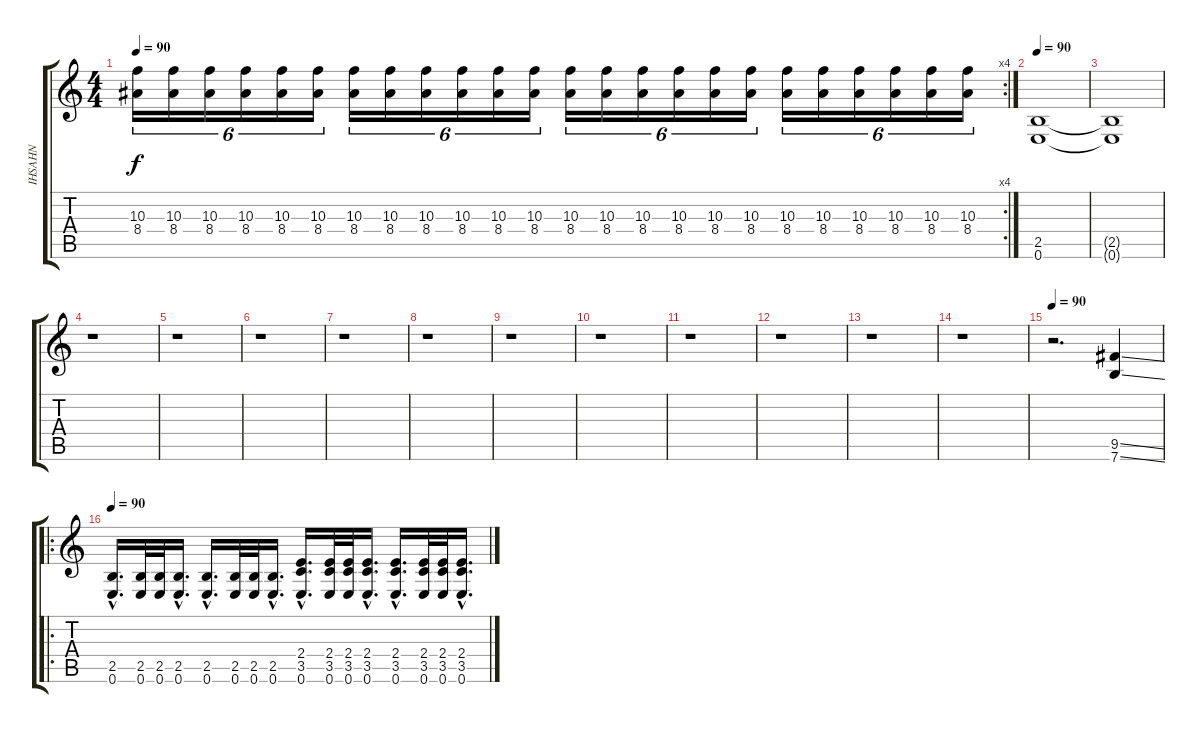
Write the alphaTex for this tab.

\track ("IHSAHN" "IHSAHN") {instrument distortionguitar}
\staff {score tabs}
\tuning (E4 B3 G3 D3 A2 E2) {hide}
\rc 4
\ts (4 4)
\tempo 90
\clef g2
\ks c
(10.3 8.4).16{tu (6 4) dy f} (10.3 8.4).16{tu (6 4)} (10.3 8.4).16{tu (6 4)} (10.3 8.4).16{tu (6 4)} (10.3 8.4).16{tu (6 4)} (10.3 8.4).16{tu (6 4)} (10.3 8.4).16{tu (6 4)} (10.3 8.4).16{tu (6 4)} (10.3 8.4).16{tu (6 4)} (10.3 8.4).16{tu (6 4)} (10.3 8.4).16{tu (6 4)} (10.3 8.4).16{tu (6 4)} (10.3 8.4).16{tu (6 4)} (10.3 8.4).16{tu (6 4)} (10.3 8.4).16{tu (6 4)} (10.3 8.4).16{tu (6 4)} (10.3 8.4).16{tu (6 4)} (10.3 8.4).16{tu (6 4)} (10.3 8.4).16{tu (6 4)} (10.3 8.4).16{tu (6 4)} (10.3 8.4).16{tu (6 4)} (10.3 8.4).16{tu (6 4)} (10.3 8.4).16{tu (6 4)} (10.3 8.4).16{tu (6 4)} |
\tempo 90
(2.5 0.6).1 |
(2.5{t} 0.6{t}).1 |
r.1 |
r.1 |
r.1 |
r.1 |
r.1 |
r.1 |
r.1 |
r.1 |
r.1 |
r.1 |
r.1 |
\tempo 90
r.2{d} (9.5{ss} 7.6{ss}).4 |
\ro
\tempo 90
(2.5{hac} 0.6{hac}).16{d} (2.5 0.6).32 (2.5 0.6).32 (2.5{hac} 0.6{hac}).16{d} (2.5{hac} 0.6{hac}).16{d} (2.5 0.6).32 (2.5 0.6).32 (2.5{hac} 0.6{hac}).16{d} (2.4{hac} 3.5{hac} 0.6{hac}).16{d} (2.4 3.5 0.6).32 (2.4 3.5 0.6).32 (2.4{hac} 3.5{hac} 0.6{hac}).16{d} (2.4{hac} 3.5{hac} 0.6{hac}).16{d} (2.4 3.5 0.6).32 (2.4 3.5 0.6).32 (2.4{hac} 3.5{hac} 0.6{hac}).16{d}
